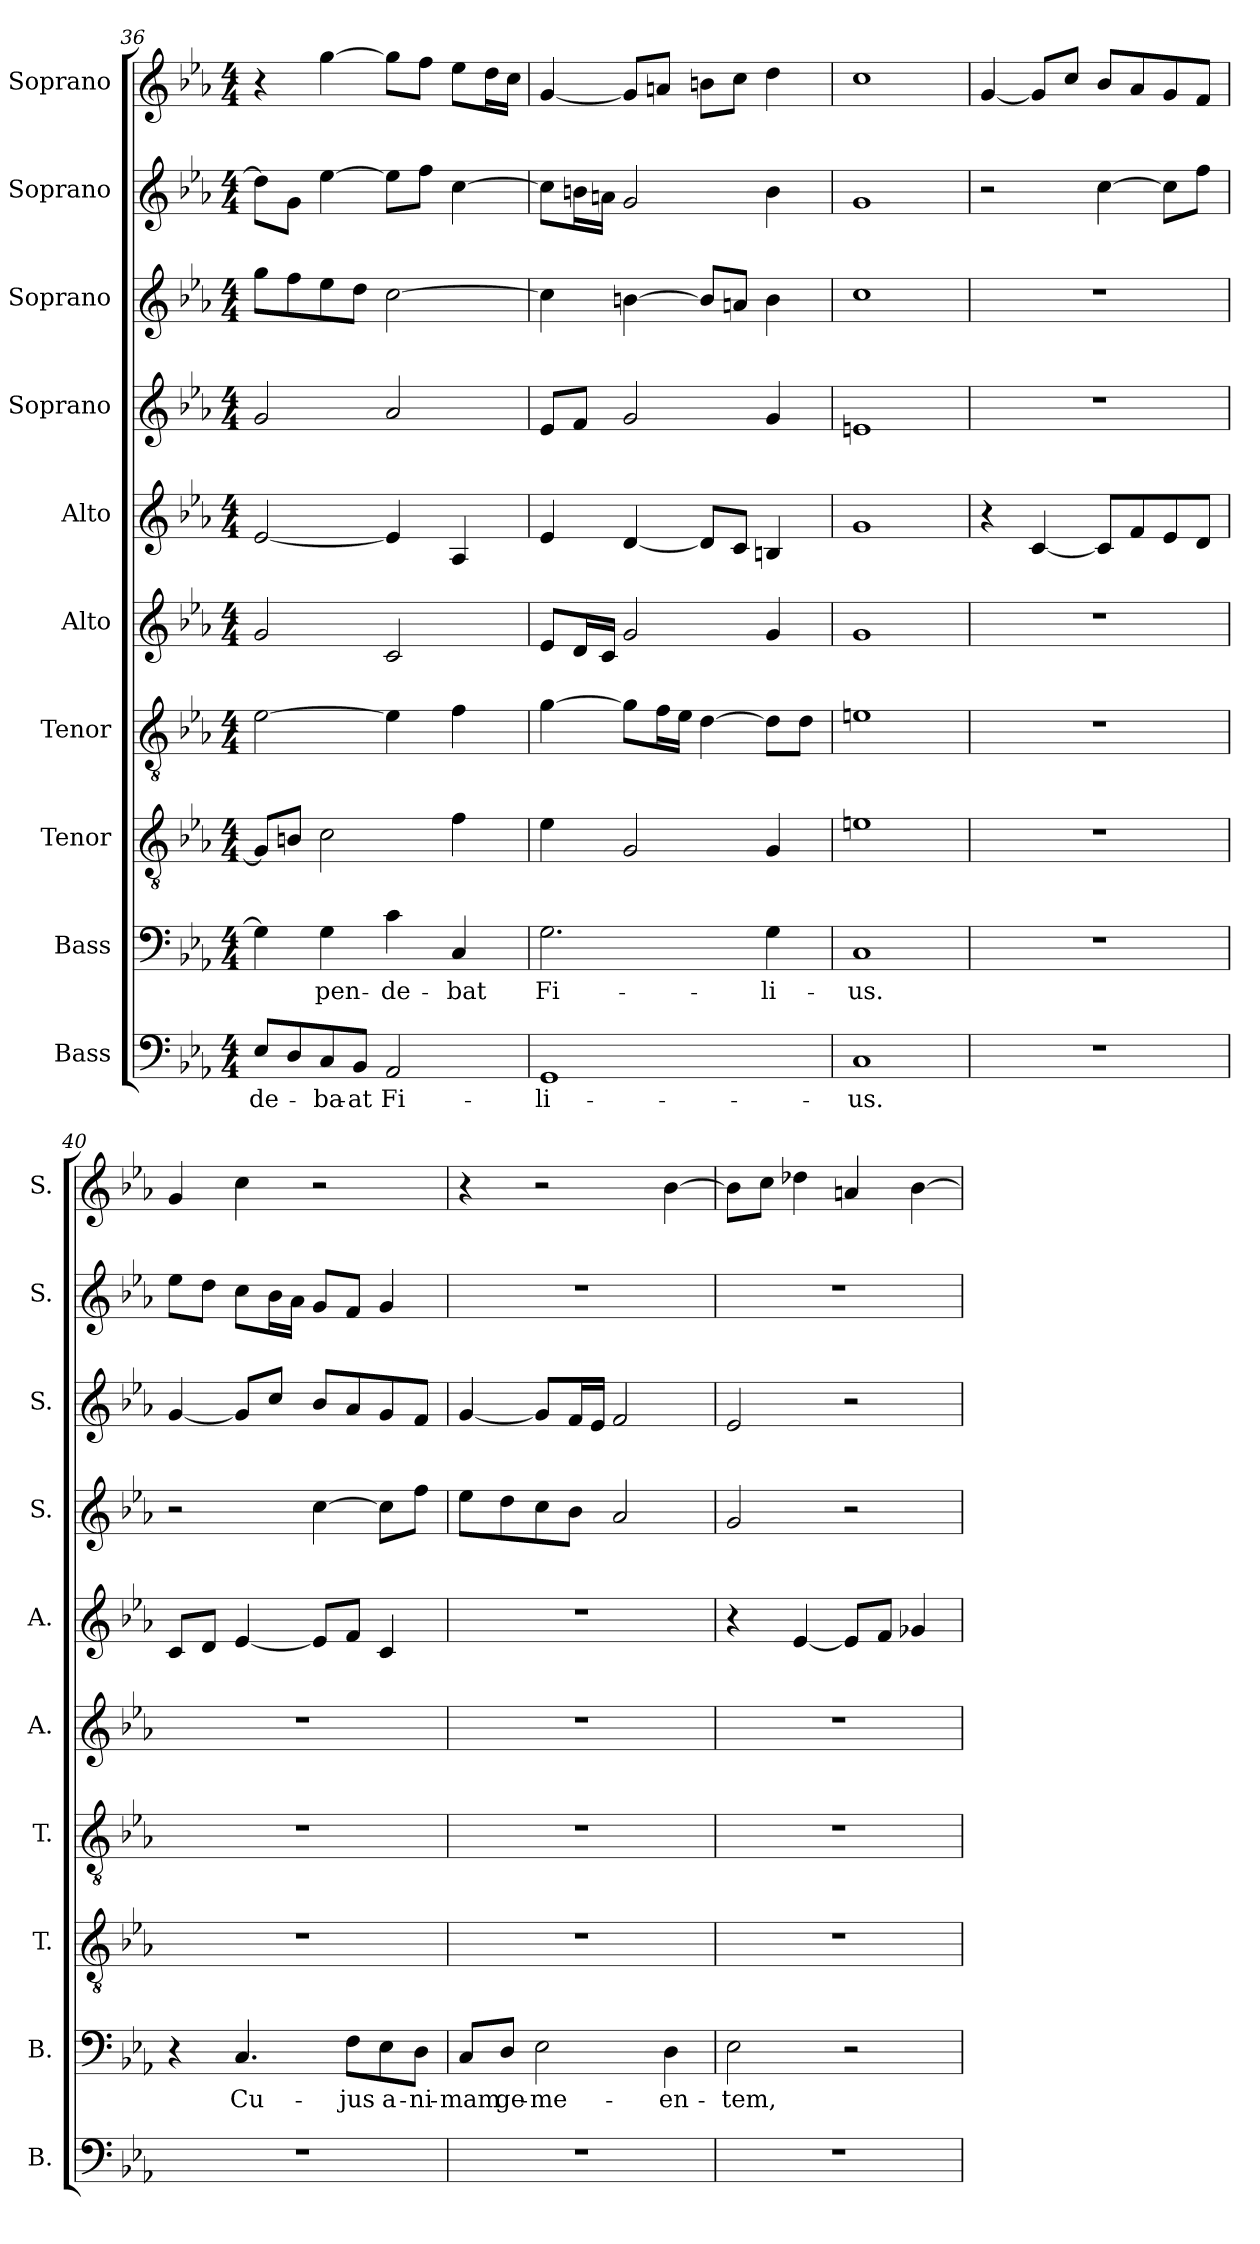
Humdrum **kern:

**kern	**text	**kern	**text	**kern	**kern	**kern	**kern	**kern	**kern	**kern	**kern
*part10	*part10	*part9	*part9	*part8	*part7	*part6	*part5	*part4	*part3	*part2	*part1
*staff10	*staff10	*staff9	*staff9	*staff8	*staff7	*staff6	*staff5	*staff4	*staff3	*staff2	*staff1
*I"Bass	*	*I"Bass	*	*I"Tenor	*I"Tenor	*I"Alto	*I"Alto	*I"Soprano	*I"Soprano	*I"Soprano	*I"Soprano
*I'B.	*	*I'B.	*	*I'T.	*I'T.	*I'A.	*I'A.	*I'S.	*I'S.	*I'S.	*I'S.
*clefF4	*	*clefF4	*	*clefGv2	*clefGv2	*clefG2	*clefG2	*clefG2	*clefG2	*clefG2	*clefG2
*k[b-e-a-]	*	*k[b-e-a-]	*	*k[b-e-a-]	*k[b-e-a-]	*k[b-e-a-]	*k[b-e-a-]	*k[b-e-a-]	*k[b-e-a-]	*k[b-e-a-]	*k[b-e-a-]
*M4/4	*	*M4/4	*	*M4/4	*M4/4	*M4/4	*M4/4	*M4/4	*M4/4	*M4/4	*M4/4
=36	=36	=36	=36	=36	=36	=36	=36	=36	=36	=36	=36
8E-/L	-de-	4G\]	.	8G/L]	[2e-\	2g/	[2e-/	2g/	8gg\L	8dd\L]	4r
8D/	.	.	.	8Bn/J	.	.	.	.	8ff\	8g\J	.
8C/	-ba-	4G\	pen-	2c\	.	.	.	.	8ee-\	[4ee-\	[4gg\
8BB-/J	-at	.	.	.	.	.	.	.	8dd\J	.	.
2AA-/	Fi-	4c\	-de-	.	4e-\]	2c/	4e-/]	2a-/	[2cc\	8ee-\L]	8gg\L]
.	.	.	.	.	.	.	.	.	.	8ff\J	8ff\J
.	.	4C/	-bat	4f\	4f\	.	4A-/	.	.	[4cc\	8ee-\L
.	.	.	.	.	.	.	.	.	.	.	16dd\L
.	.	.	.	.	.	.	.	.	.	.	16cc\JJ
=37	=37	=37	=37	=37	=37	=37	=37	=37	=37	=37	=37
1GG	-li-	2.G\	Fi-	4e-\	[4g\	8e-/L	4e-/	8e-/L	4cc\]	8cc\L]	[4g/
.	.	.	.	.	.	16d/L	.	8f/J	.	16bn\L	.
.	.	.	.	.	.	16c/JJ	.	.	.	16an\JJ	.
.	.	.	.	2G/	8g\L]	2g/	[4d/	2g/	[4bn\	2g/	8g/L]
.	.	.	.	.	16f\L	.	.	.	.	.	8an/J
.	.	.	.	.	16e-\JJ	.	.	.	.	.	.
.	.	.	.	.	[4d\	.	8d/L]	.	8b/L]	.	8bn\L
.	.	.	.	.	.	.	8c/J	.	8an/J	.	8cc\J
.	.	4G\	-li-	4G/	8d\L]	4g/	4Bn/	4g/	4b\	4b\	4dd\
.	.	.	.	.	8d\J	.	.	.	.	.	.
=38	=38	=38	=38	=38	=38	=38	=38	=38	=38	=38	=38
1C	-us.	1C	-us.	1en	1en	1g	1g	1en	1cc	1g	1cc
!!LO:PB:g=z
=39	=39	=39	=39	=39	=39	=39	=39	=39	=39	=39	=39
1r	.	1r	.	1r	1r	1r	4r	1r	1r	2r	[4g/
.	.	.	.	.	.	.	[4c/	.	.	.	8g/L]
.	.	.	.	.	.	.	.	.	.	.	8cc/J
.	.	.	.	.	.	.	8c/L]	.	.	[4cc\	8b-/L
.	.	.	.	.	.	.	8f/	.	.	.	8a-/
.	.	.	.	.	.	.	8e-/	.	.	8cc\L]	8g/
.	.	.	.	.	.	.	8d/J	.	.	8ff\J	8f/J
=40	=40	=40	=40	=40	=40	=40	=40	=40	=40	=40	=40
1r	.	4r	.	1r	1r	1r	8c/L	2r	[4g/	8ee-\L	4g/
.	.	.	.	.	.	.	8d/J	.	.	8dd\J	.
.	.	4.C/	Cu-	.	.	.	[4e-/	.	8g/L]	8cc\L	4cc\
.	.	.	.	.	.	.	.	.	8cc/J	16b-\L	.
.	.	.	.	.	.	.	.	.	.	16a-\JJ	.
.	.	.	.	.	.	.	8e-/L]	[4cc\	8b-/L	8g/L	2r
.	.	8F\L	-jus	.	.	.	8f/J	.	8a-/	8f/J	.
.	.	8E-\	a-	.	.	.	4c/	8cc\L]	8g/	4g/	.
.	.	8D\J	-ni-	.	.	.	.	8ff\J	8f/J	.	.
=41	=41	=41	=41	=41	=41	=41	=41	=41	=41	=41	=41
1r	.	8C/L	-mam	1r	1r	1r	1r	8ee-\L	[4g/	1r	4r
.	.	8D/J	ge-	.	.	.	.	8dd\	.	.	.
.	.	2E-\	-me-	.	.	.	.	8cc\	8g/L]	.	2r
.	.	.	.	.	.	.	.	8b-\J	16f/L	.	.
.	.	.	.	.	.	.	.	.	16e-/JJ	.	.
.	.	.	.	.	.	.	.	2a-/	2f/	.	.
.	.	4D\	-en-	.	.	.	.	.	.	.	[4b-\
=42	=42	=42	=42	=42	=42	=42	=42	=42	=42	=42	=42
1r	.	2E-\	-tem,	1r	1r	1r	4r	2g/	2e-/	1r	8b-\L]
.	.	.	.	.	.	.	.	.	.	.	8cc\J
.	.	.	.	.	.	.	[4e-/	.	.	.	4dd-X\
.	.	2r	.	.	.	.	8e-/L]	2r	2r	.	4an/
.	.	.	.	.	.	.	8f/J	.	.	.	.
.	.	.	.	.	.	.	4g-X/	.	.	.	[4b-\
=	=	=	=	=	=	=	=	=	=	=	=
*-	*-	*-	*-	*-	*-	*-	*-	*-	*-	*-	*-
